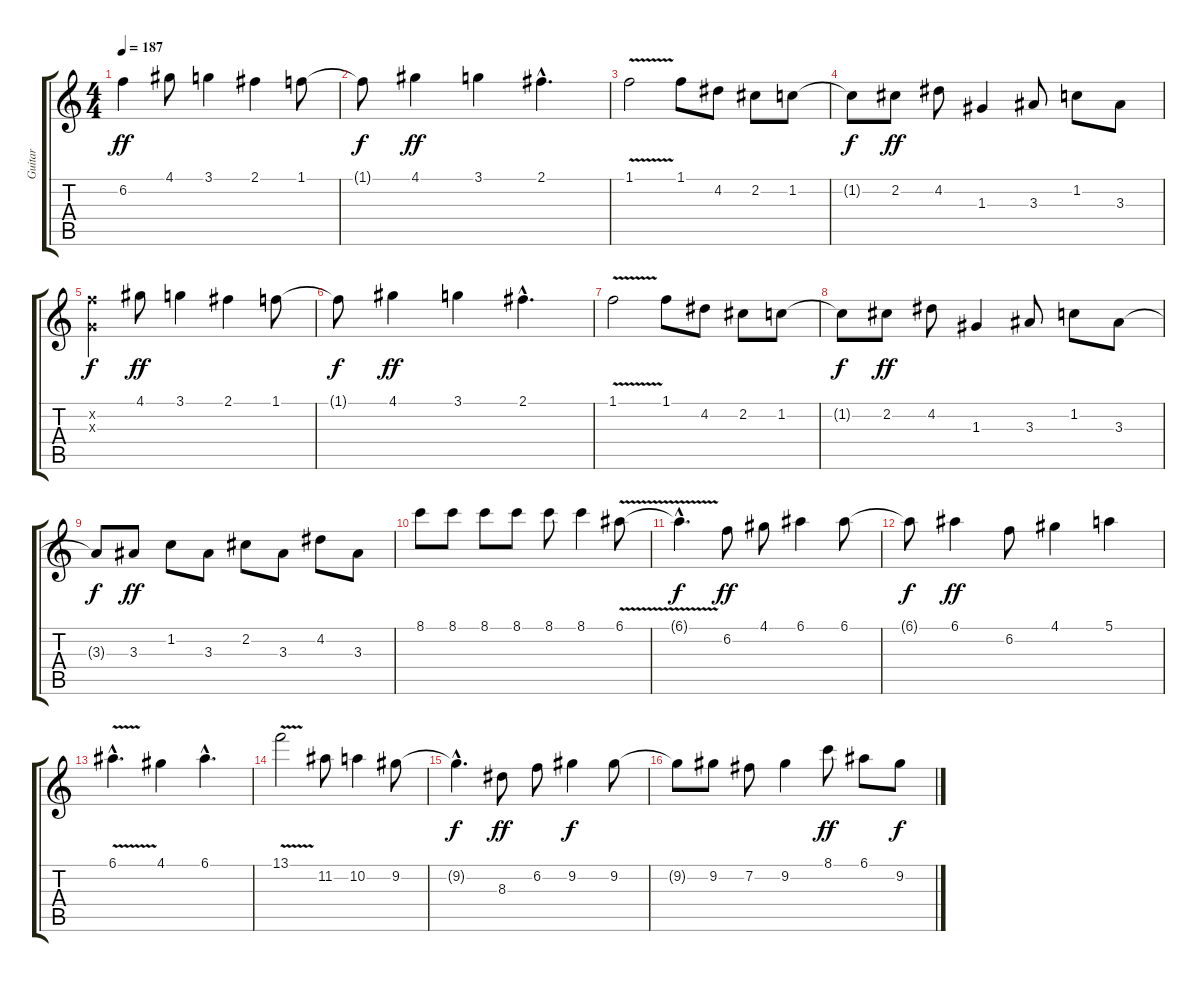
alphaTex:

\track ("Guitar" "Guitar") {instrument distortionguitar}
\staff {score tabs}
\tuning (E4 B3 G3 D3 A2 E2) {hide}
\ts (4 4)
\section ("" "")
\tempo 187
\clef g2
\ks c
6.2.4{dy ff instrument distortionguitar} 4.1.8 3.1.4 2.1.4 1.1.8 |
1.1{t}.8{dy f} 4.1.4{dy ff} 3.1.4 2.1{hac}.4{d} |
1.1{v}.2 1.1.8 4.2.8 2.2.8 1.2.8 |
1.2{t}.8{dy f} 2.2.8{dy ff} 4.2.8 1.3.4 3.3.8 1.2.8 3.3.8 |
(6.2{x} 0.3{x}).4{dy f} 4.1.8{dy ff} 3.1.4 2.1.4 1.1.8 |
1.1{t}.8{dy f} 4.1.4{dy ff} 3.1.4 2.1{hac}.4{d} |
1.1{v}.2 1.1.8 4.2.8 2.2.8 1.2.8 |
1.2{t}.8{dy f} 2.2.8{dy ff} 4.2.8 1.3.4 3.3.8 1.2.8 3.3.8 |
3.3{t}.8{dy f} 3.3.8{dy ff} 1.2.8 3.3.8 2.2.8 3.3.8 4.2.8 3.3.8 |
8.1.8 8.1.8 8.1.8 8.1.8 8.1.8 8.1.4 6.1{v}.8 |
6.1{hac t}.4{d dy f} 6.2.8{dy ff} 4.1.8 6.1.4 6.1.8 |
6.1{t}.8{dy f} 6.1.4{dy ff} 6.2.8 4.1.4 5.1.4 |
6.1{v hac}.4{d} 4.1.4 6.1{hac}.4{d} |
13.1{v}.2 11.2.8 10.2.4 9.2.8 |
9.2{hac t}.4{d dy f} 8.3.8{dy ff} 6.2.8 9.2.4{dy f} 9.2.8 |
9.2{t}.8 9.2.8 7.2.8 9.2.4 8.1.8{dy ff} 6.1.8 9.2.8{dy f}
